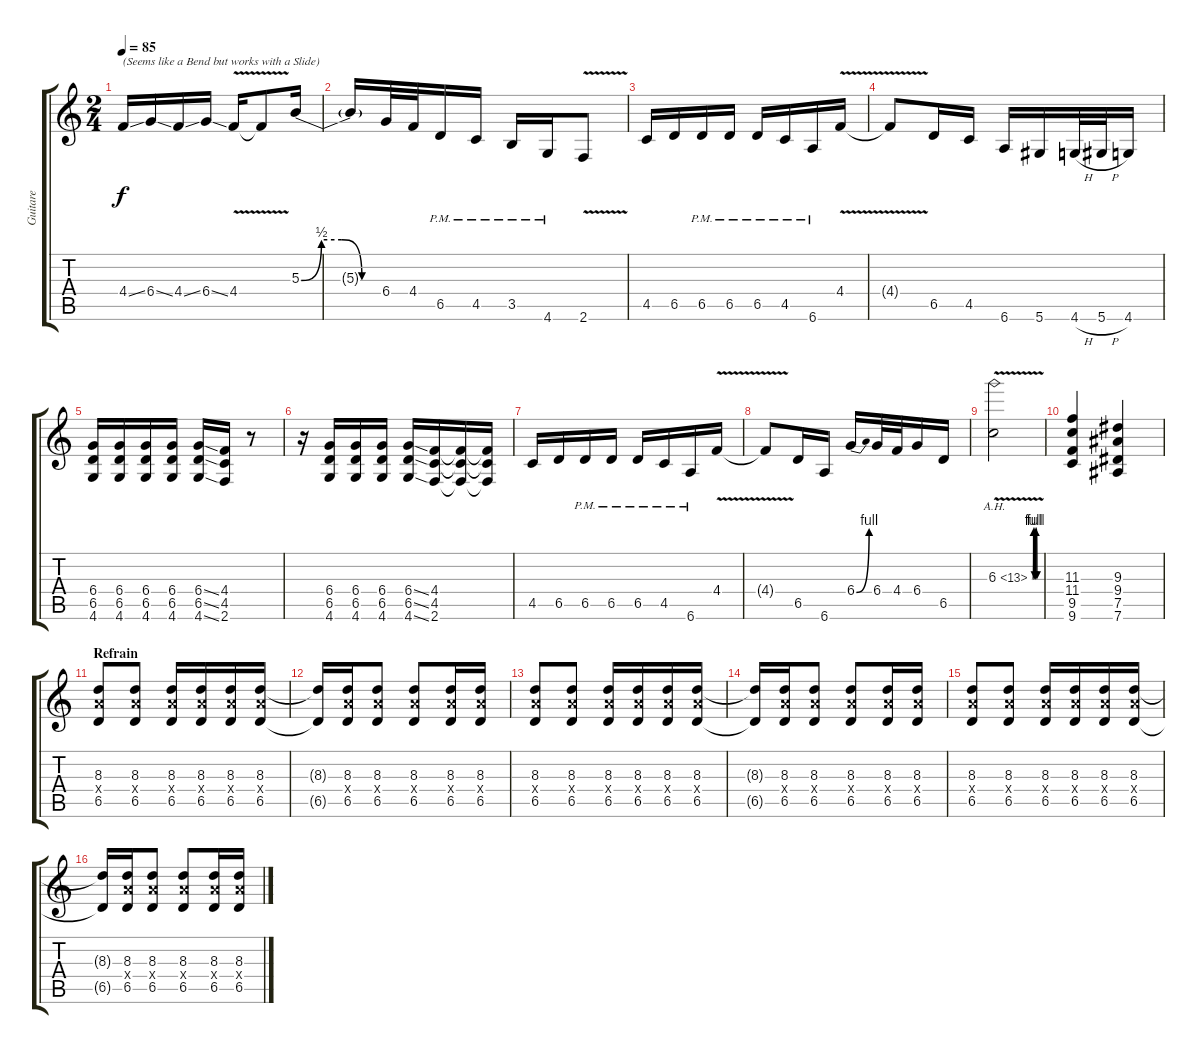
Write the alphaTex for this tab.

\track ("Guitare" "Guitare") {instrument overdrivenguitar}
\staff {score tabs}
\tuning (Eb4 Bb3 Gb3 Db3 Ab2 Eb2) {hide}
\ts (2 4)
\tempo 85
\clef g2
\ks c
4.4{ss}.16{txt "(Seems like a Bend but works with a Slide)" dy f} 6.4{ss}.16 4.4{ss}.16 6.4{ss}.16 4.4{v}.16 4.4{t}.8 5.3{be (custom 0 0 15 2 30 2 45 0 60 0)}.16 |
5.3{t}.16 6.4.32 4.4.32 6.5{pm}.16 4.5{pm}.16 3.5{pm}.16 4.6{pm}.16 2.6{v}.8 |
4.5.16 6.5.16 6.5{pm}.16 6.5{pm}.16 6.5{pm}.16 4.5{pm}.16 6.6{pm}.16 4.4{v}.16 |
4.4{t}.8 6.5.16 4.5.16 6.6.16 5.6.16 4.6{h}.32 5.6{h}.32 4.6.16 |
(6.4 6.5 4.6).16 (6.4 6.5 4.6).16 (6.4 6.5 4.6).16 (6.4 6.5 4.6).16 (6.4{ss} 6.5{ss} 4.6{ss}).16 (4.4 4.5 2.6).16 r.8 |
r.16 (6.4 6.5 4.6).16 (6.4 6.5 4.6).16 (6.4 6.5 4.6).16 (6.4{ss} 6.5{ss} 4.6{ss}).16 (4.4 4.5 2.6).16 (4.4{t} 4.5{t} 2.6{t}).16 (4.4{t} 4.5{t} 2.6{t}).16 |
4.5.16 6.5.16 6.5{pm}.16 6.5{pm}.16 6.5{pm}.16 4.5{pm}.16 6.6{pm}.16 4.4{v}.16 |
4.4{t}.8 6.5.16 6.6.16 6.4{be (bend 0 0 60 4)}.16 6.4.32 4.4.32 6.4.16 6.5.16 |
6.3{be (custom 0 0 5 0 10 4 13 4 18 0 23 0 26 4 30 4 35 0 60 0) ah 7 v}.2 |
(11.3 11.4 9.5 9.6).4 (9.3 9.4 7.5 7.6).4 |
\section ("" "Refrain")
(8.3 8.4{x} 6.5).8 (8.3 8.4{x} 6.5).8 (8.3 8.4{x} 6.5).16 (8.3 8.4{x} 6.5).16 (8.3 8.4{x} 6.5).16 (8.3 8.4{x} 6.5).16 |
(8.3{t} 6.5{t}).16 (8.3 8.4{x} 6.5).16 (8.3 8.4{x} 6.5).8 (8.3 8.4{x} 6.5).8 (8.3 8.4{x} 6.5).16 (8.3 8.4{x} 6.5).16 |
(8.3 8.4{x} 6.5).8 (8.3 8.4{x} 6.5).8 (8.3 8.4{x} 6.5).16 (8.3 8.4{x} 6.5).16 (8.3 8.4{x} 6.5).16 (8.3 8.4{x} 6.5).16 |
(8.3{t} 6.5{t}).16 (8.3 8.4{x} 6.5).16 (8.3 8.4{x} 6.5).8 (8.3 8.4{x} 6.5).8 (8.3 8.4{x} 6.5).16 (8.3 8.4{x} 6.5).16 |
(8.3 8.4{x} 6.5).8 (8.3 8.4{x} 6.5).8 (8.3 8.4{x} 6.5).16 (8.3 8.4{x} 6.5).16 (8.3 8.4{x} 6.5).16 (8.3 8.4{x} 6.5).16 |
(8.3{t} 6.5{t}).16 (8.3 8.4{x} 6.5).16 (8.3 8.4{x} 6.5).8 (8.3 8.4{x} 6.5).8 (8.3 8.4{x} 6.5).16 (8.3 8.4{x} 6.5).16
